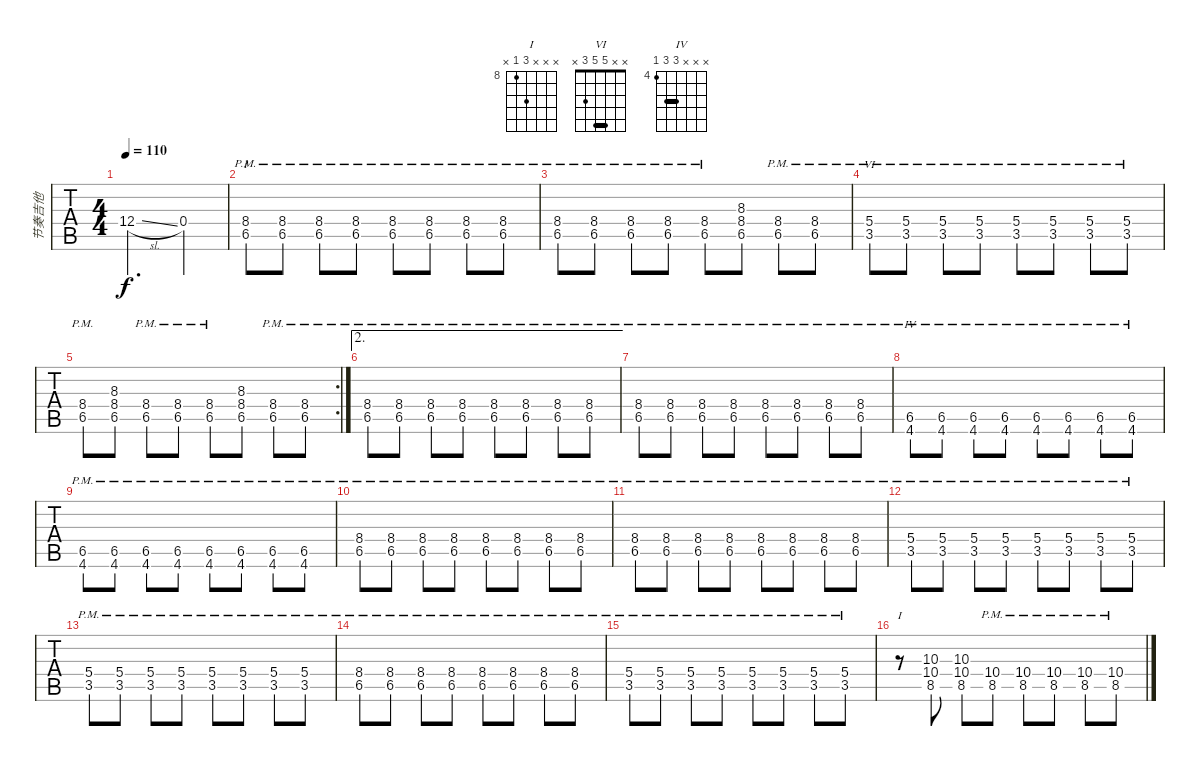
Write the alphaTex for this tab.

\track ("节奏吉他" "节奏吉他") {instrument distortionguitar}
\staff {tabs}
\tuning (E4 B3 G3 D3 A2 E2) {hide}
\chord ("I" x x 8 8 6 x) {firstfret 6 barre 8}
\chord ("VI" x x 5 5 3 x) {barre 5}
\chord ("IV" x x x 6 6 4) {firstfret 4 barre 6}
\chord ("I" x x x 10 8 x) {firstfret 8}
\ts (4 4)
\tempo 110
\clef g2
\ks c
12.4{sl}.2{d dy f} 0.4.4 |
(8.4{pm} 6.5{pm}).8{ch "I"} (8.4{pm} 6.5{pm}).8 (8.4{pm} 6.5{pm}).8 (8.4{pm} 6.5{pm}).8 (8.4{pm} 6.5{pm}).8 (8.4{pm} 6.5{pm}).8 (8.4{pm} 6.5{pm}).8 (8.4{pm} 6.5{pm}).8 |
(8.4{pm} 6.5{pm}).8 (8.4{pm} 6.5{pm}).8 (8.4{pm} 6.5{pm}).8 (8.4{pm} 6.5{pm}).8 (8.4{pm} 6.5{pm}).8 (8.3 8.4 6.5).8 (8.4{pm} 6.5{pm}).8 (8.4{pm} 6.5{pm}).8 |
(5.4{pm} 3.5{pm}).8{ch "VI"} (5.4{pm} 3.5{pm}).8 (5.4{pm} 3.5{pm}).8 (5.4{pm} 3.5{pm}).8 (5.4{pm} 3.5{pm}).8 (5.4{pm} 3.5{pm}).8 (5.4{pm} 3.5{pm}).8 (5.4{pm} 3.5{pm}).8 |
\rc 2
(8.4{pm} 6.5{pm}).8 (8.3 8.4 6.5).8 (8.4{pm} 6.5{pm}).8 (8.4{pm} 6.5{pm}).8 (8.4{pm} 6.5{pm}).8 (8.3 8.4 6.5).8 (8.4{pm} 6.5{pm}).8 (8.4{pm} 6.5{pm}).8 |
\ae 2
(8.4{pm} 6.5{pm}).8 (8.4{pm} 6.5{pm}).8 (8.4{pm} 6.5{pm}).8 (8.4{pm} 6.5{pm}).8 (8.4{pm} 6.5{pm}).8 (8.4{pm} 6.5{pm}).8 (8.4{pm} 6.5{pm}).8 (8.4{pm} 6.5{pm}).8 |
(8.4{pm} 6.5{pm}).8 (8.4{pm} 6.5{pm}).8 (8.4{pm} 6.5{pm}).8 (8.4{pm} 6.5{pm}).8 (8.4{pm} 6.5{pm}).8 (8.4{pm} 6.5{pm}).8 (8.4{pm} 6.5{pm}).8 (8.4{pm} 6.5{pm}).8 |
(6.5{pm} 4.6{pm}).8{ch "IV"} (6.5{pm} 4.6{pm}).8 (6.5{pm} 4.6{pm}).8 (6.5{pm} 4.6{pm}).8 (6.5{pm} 4.6{pm}).8 (6.5{pm} 4.6{pm}).8 (6.5{pm} 4.6{pm}).8 (6.5{pm} 4.6{pm}).8 |
(6.5{pm} 4.6{pm}).8 (6.5{pm} 4.6{pm}).8 (6.5{pm} 4.6{pm}).8 (6.5{pm} 4.6{pm}).8 (6.5{pm} 4.6{pm}).8 (6.5{pm} 4.6{pm}).8 (6.5{pm} 4.6{pm}).8 (6.5{pm} 4.6{pm}).8 |
(8.4{pm} 6.5{pm}).8 (8.4{pm} 6.5{pm}).8 (8.4{pm} 6.5{pm}).8 (8.4{pm} 6.5{pm}).8 (8.4{pm} 6.5{pm}).8 (8.4{pm} 6.5{pm}).8 (8.4{pm} 6.5{pm}).8 (8.4{pm} 6.5{pm}).8 |
(8.4{pm} 6.5{pm}).8 (8.4{pm} 6.5{pm}).8 (8.4{pm} 6.5{pm}).8 (8.4{pm} 6.5{pm}).8 (8.4{pm} 6.5{pm}).8 (8.4{pm} 6.5{pm}).8 (8.4{pm} 6.5{pm}).8 (8.4{pm} 6.5{pm}).8 |
(5.4{pm} 3.5{pm}).8 (5.4{pm} 3.5{pm}).8 (5.4{pm} 3.5{pm}).8 (5.4{pm} 3.5{pm}).8 (5.4{pm} 3.5{pm}).8 (5.4{pm} 3.5{pm}).8 (5.4{pm} 3.5{pm}).8 (5.4{pm} 3.5{pm}).8 |
(5.4{pm} 3.5{pm}).8 (5.4{pm} 3.5{pm}).8 (5.4{pm} 3.5{pm}).8 (5.4{pm} 3.5{pm}).8 (5.4{pm} 3.5{pm}).8 (5.4{pm} 3.5{pm}).8 (5.4{pm} 3.5{pm}).8 (5.4{pm} 3.5{pm}).8 |
(8.4{pm} 6.5{pm}).8 (8.4{pm} 6.5{pm}).8 (8.4{pm} 6.5{pm}).8 (8.4{pm} 6.5{pm}).8 (8.4{pm} 6.5{pm}).8 (8.4{pm} 6.5{pm}).8 (8.4{pm} 6.5{pm}).8 (8.4{pm} 6.5{pm}).8 |
(5.4{pm} 3.5{pm}).8 (5.4{pm} 3.5{pm}).8 (5.4{pm} 3.5{pm}).8 (5.4{pm} 3.5{pm}).8 (5.4{pm} 3.5{pm}).8 (5.4{pm} 3.5{pm}).8 (5.4{pm} 3.5{pm}).8 (5.4{pm} 3.5{pm}).8 |
r.8{ch "I"} (10.3 10.4 8.5).8 (10.3 10.4 8.5).8 (10.4{pm} 8.5{pm}).8 (10.4{pm} 8.5{pm}).8 (10.4{pm} 8.5{pm}).8 (10.4{pm} 8.5{pm}).8 (10.4{pm} 8.5{pm}).8
